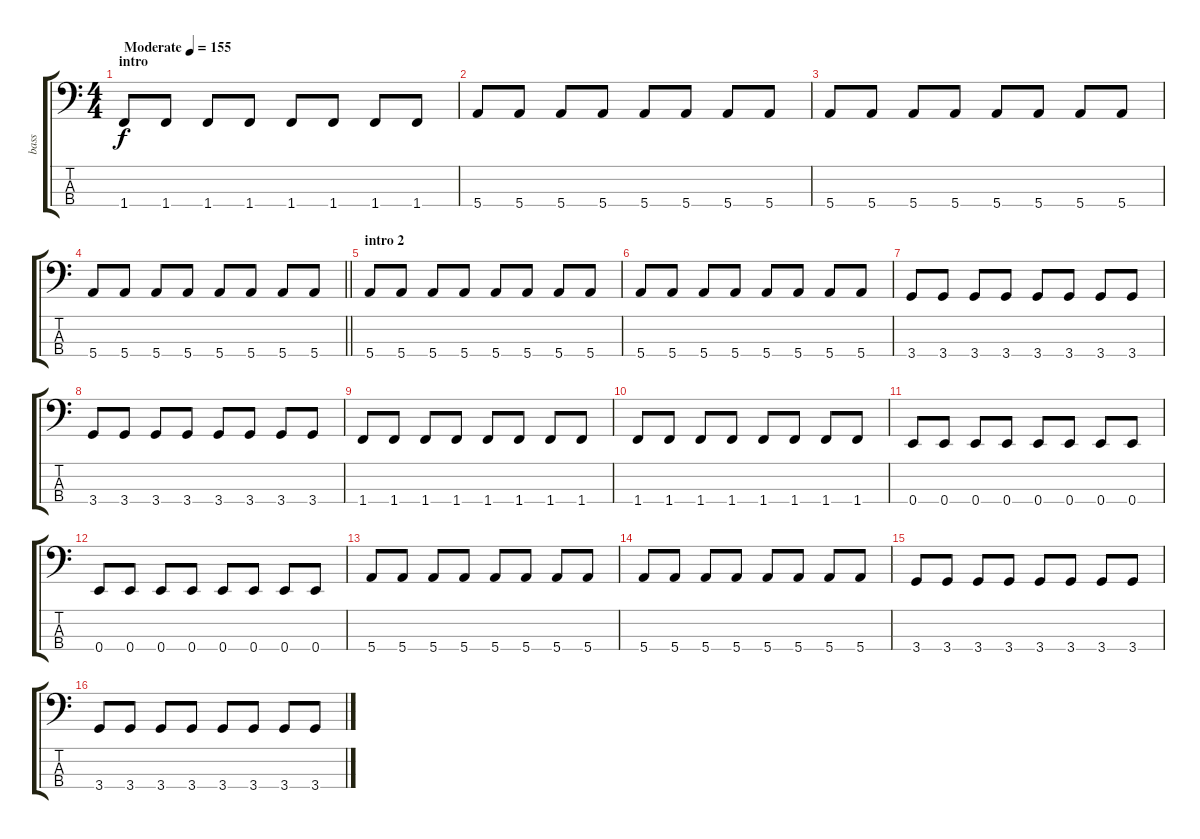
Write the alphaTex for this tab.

\track ("bass" "bass") {instrument electricbassfinger}
\staff {score tabs}
\tuning (G2 D2 A1 E1) {hide}
\ts (4 4)
\section ("" "intro")
\tempo (155 "Moderate")
\clef f4
\ks c
1.4.8{dy f instrument electricbassfinger} 1.4.8 1.4.8 1.4.8 1.4.8 1.4.8 1.4.8 1.4.8 |
5.4.8 5.4.8 5.4.8 5.4.8 5.4.8 5.4.8 5.4.8 5.4.8 |
5.4.8 5.4.8 5.4.8 5.4.8 5.4.8 5.4.8 5.4.8 5.4.8 |
\barLineRight lightlight
5.4.8 5.4.8 5.4.8 5.4.8 5.4.8 5.4.8 5.4.8 5.4.8 |
\section ("" "intro 2")
5.4.8 5.4.8 5.4.8 5.4.8 5.4.8 5.4.8 5.4.8 5.4.8 |
5.4.8 5.4.8 5.4.8 5.4.8 5.4.8 5.4.8 5.4.8 5.4.8 |
3.4.8 3.4.8 3.4.8 3.4.8 3.4.8 3.4.8 3.4.8 3.4.8 |
3.4.8 3.4.8 3.4.8 3.4.8 3.4.8 3.4.8 3.4.8 3.4.8 |
1.4.8 1.4.8 1.4.8 1.4.8 1.4.8 1.4.8 1.4.8 1.4.8 |
1.4.8 1.4.8 1.4.8 1.4.8 1.4.8 1.4.8 1.4.8 1.4.8 |
0.4.8 0.4.8 0.4.8 0.4.8 0.4.8 0.4.8 0.4.8 0.4.8 |
0.4.8 0.4.8 0.4.8 0.4.8 0.4.8 0.4.8 0.4.8 0.4.8 |
5.4.8 5.4.8 5.4.8 5.4.8 5.4.8 5.4.8 5.4.8 5.4.8 |
5.4.8 5.4.8 5.4.8 5.4.8 5.4.8 5.4.8 5.4.8 5.4.8 |
3.4.8 3.4.8 3.4.8 3.4.8 3.4.8 3.4.8 3.4.8 3.4.8 |
3.4.8 3.4.8 3.4.8 3.4.8 3.4.8 3.4.8 3.4.8 3.4.8
